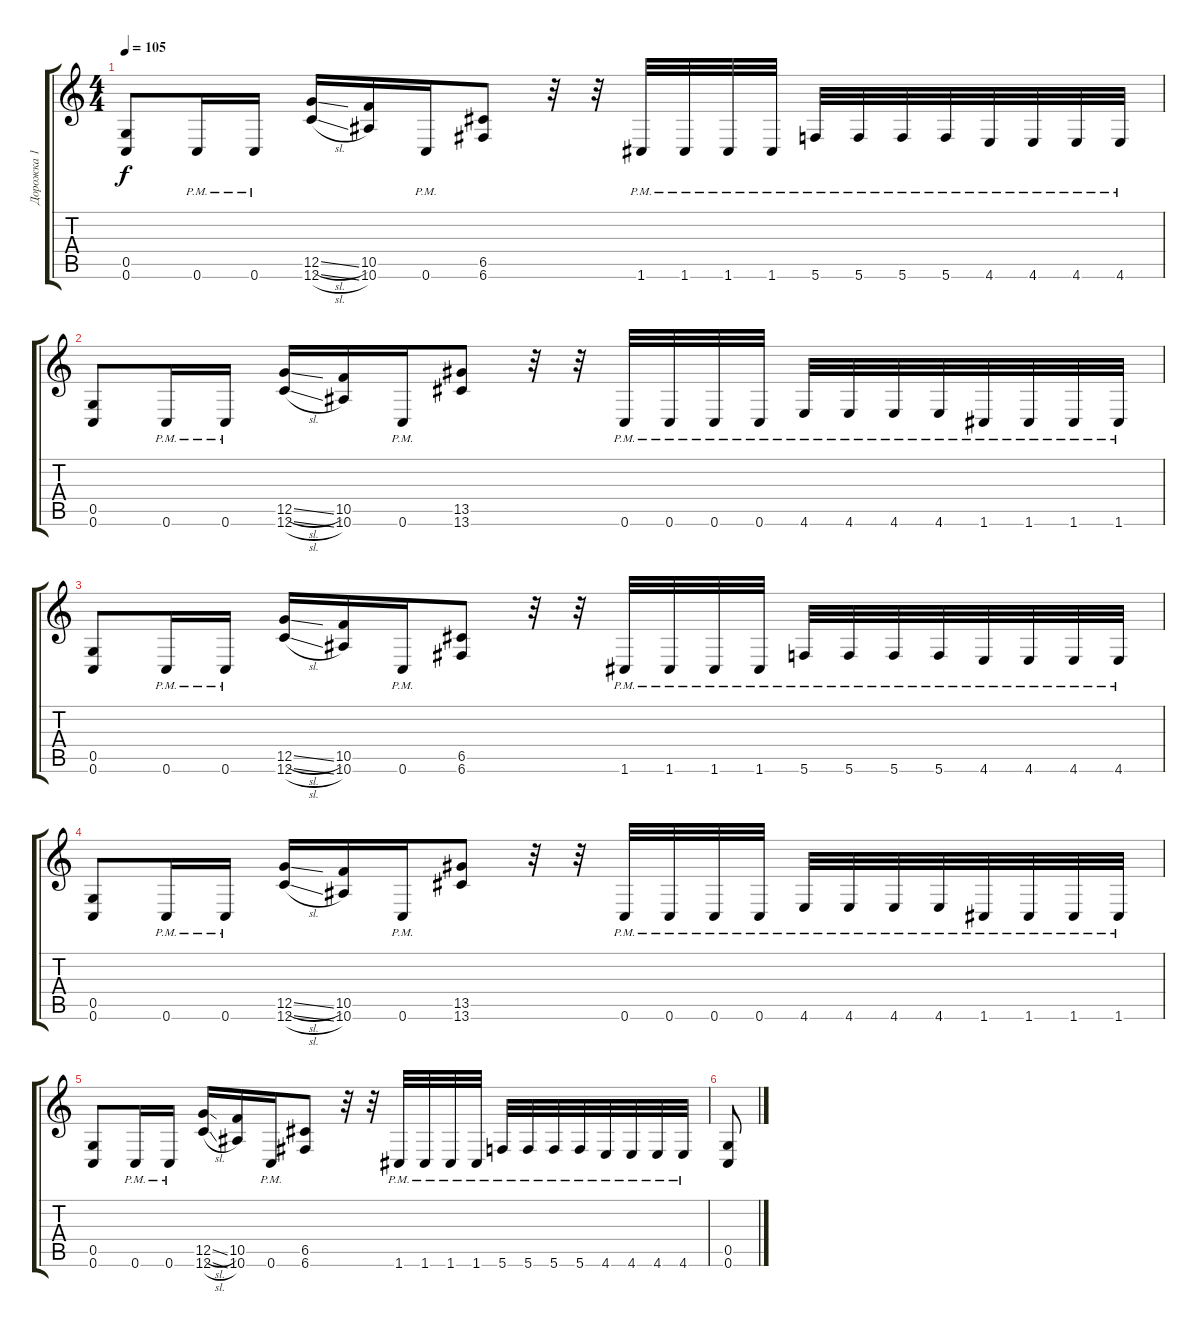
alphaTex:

\track ("Дорожка 1" "Дорожка 1") {instrument overdrivenguitar}
\staff {score tabs}
\tuning (D4 A3 F3 C3 G2 C2) {hide}
\ts (4 4)
\tempo 105
\clef g2
\ks c
(0.5 0.6).8{dy f} 0.6{pm}.16 0.6{pm}.16 (12.5{sl} 12.6{sl}).16 (10.5 10.6).16 0.6{pm}.16 (6.5 6.6).8 r.32 r.32 1.6{pm}.32 1.6{pm}.32 1.6{pm}.32 1.6{pm}.32 5.6{pm}.32 5.6{pm}.32 5.6{pm}.32 5.6{pm}.32 4.6{pm}.32 4.6{pm}.32 4.6{pm}.32 4.6{pm}.32 |
(0.5 0.6).8 0.6{pm}.16 0.6{pm}.16 (12.5{sl} 12.6{sl}).16 (10.5 10.6).16 0.6{pm}.16 (13.5 13.6).8 r.32 r.32 0.6{pm}.32 0.6{pm}.32 0.6{pm}.32 0.6{pm}.32 4.6{pm}.32 4.6{pm}.32 4.6{pm}.32 4.6{pm}.32 1.6{pm}.32 1.6{pm}.32 1.6{pm}.32 1.6{pm}.32 |
(0.5 0.6).8 0.6{pm}.16 0.6{pm}.16 (12.5{sl} 12.6{sl}).16 (10.5 10.6).16 0.6{pm}.16 (6.5 6.6).8 r.32 r.32 1.6{pm}.32 1.6{pm}.32 1.6{pm}.32 1.6{pm}.32 5.6{pm}.32 5.6{pm}.32 5.6{pm}.32 5.6{pm}.32 4.6{pm}.32 4.6{pm}.32 4.6{pm}.32 4.6{pm}.32 |
(0.5 0.6).8 0.6{pm}.16 0.6{pm}.16 (12.5{sl} 12.6{sl}).16 (10.5 10.6).16 0.6{pm}.16 (13.5 13.6).8 r.32 r.32 0.6{pm}.32 0.6{pm}.32 0.6{pm}.32 0.6{pm}.32 4.6{pm}.32 4.6{pm}.32 4.6{pm}.32 4.6{pm}.32 1.6{pm}.32 1.6{pm}.32 1.6{pm}.32 1.6{pm}.32 |
(0.5 0.6).8 0.6{pm}.16 0.6{pm}.16 (12.5{sl} 12.6{sl}).16 (10.5 10.6).16 0.6{pm}.16 (6.5 6.6).8 r.32 r.32 1.6{pm}.32 1.6{pm}.32 1.6{pm}.32 1.6{pm}.32 5.6{pm}.32 5.6{pm}.32 5.6{pm}.32 5.6{pm}.32 4.6{pm}.32 4.6{pm}.32 4.6{pm}.32 4.6{pm}.32 |
(0.5 0.6).8
